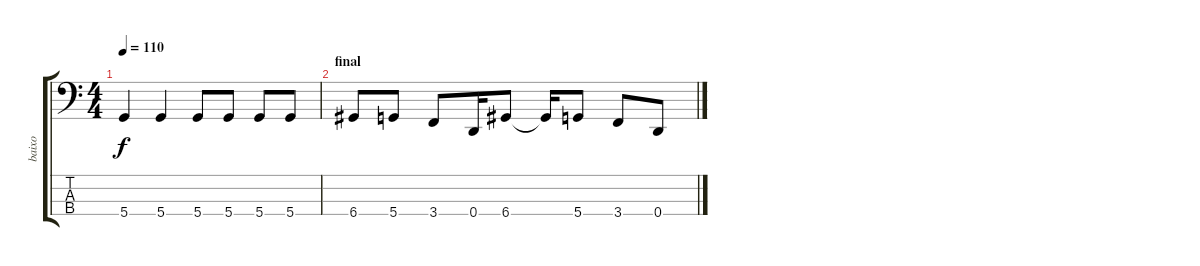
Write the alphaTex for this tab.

\track ("baixo" "baixo") {instrument electricbasspick}
\staff {score tabs}
\tuning (G2 D2 A1 D1) {hide}
\ts (4 4)
\tempo 110
\clef f4
\ks c
5.4.4{dy f} 5.4.4 5.4.8 5.4.8 5.4.8 5.4.8 |
\section ("" "final")
6.4.8 5.4.8 3.4.8 0.4.16 6.4.8 6.4{t}.16 5.4.8 3.4.8 0.4.8
